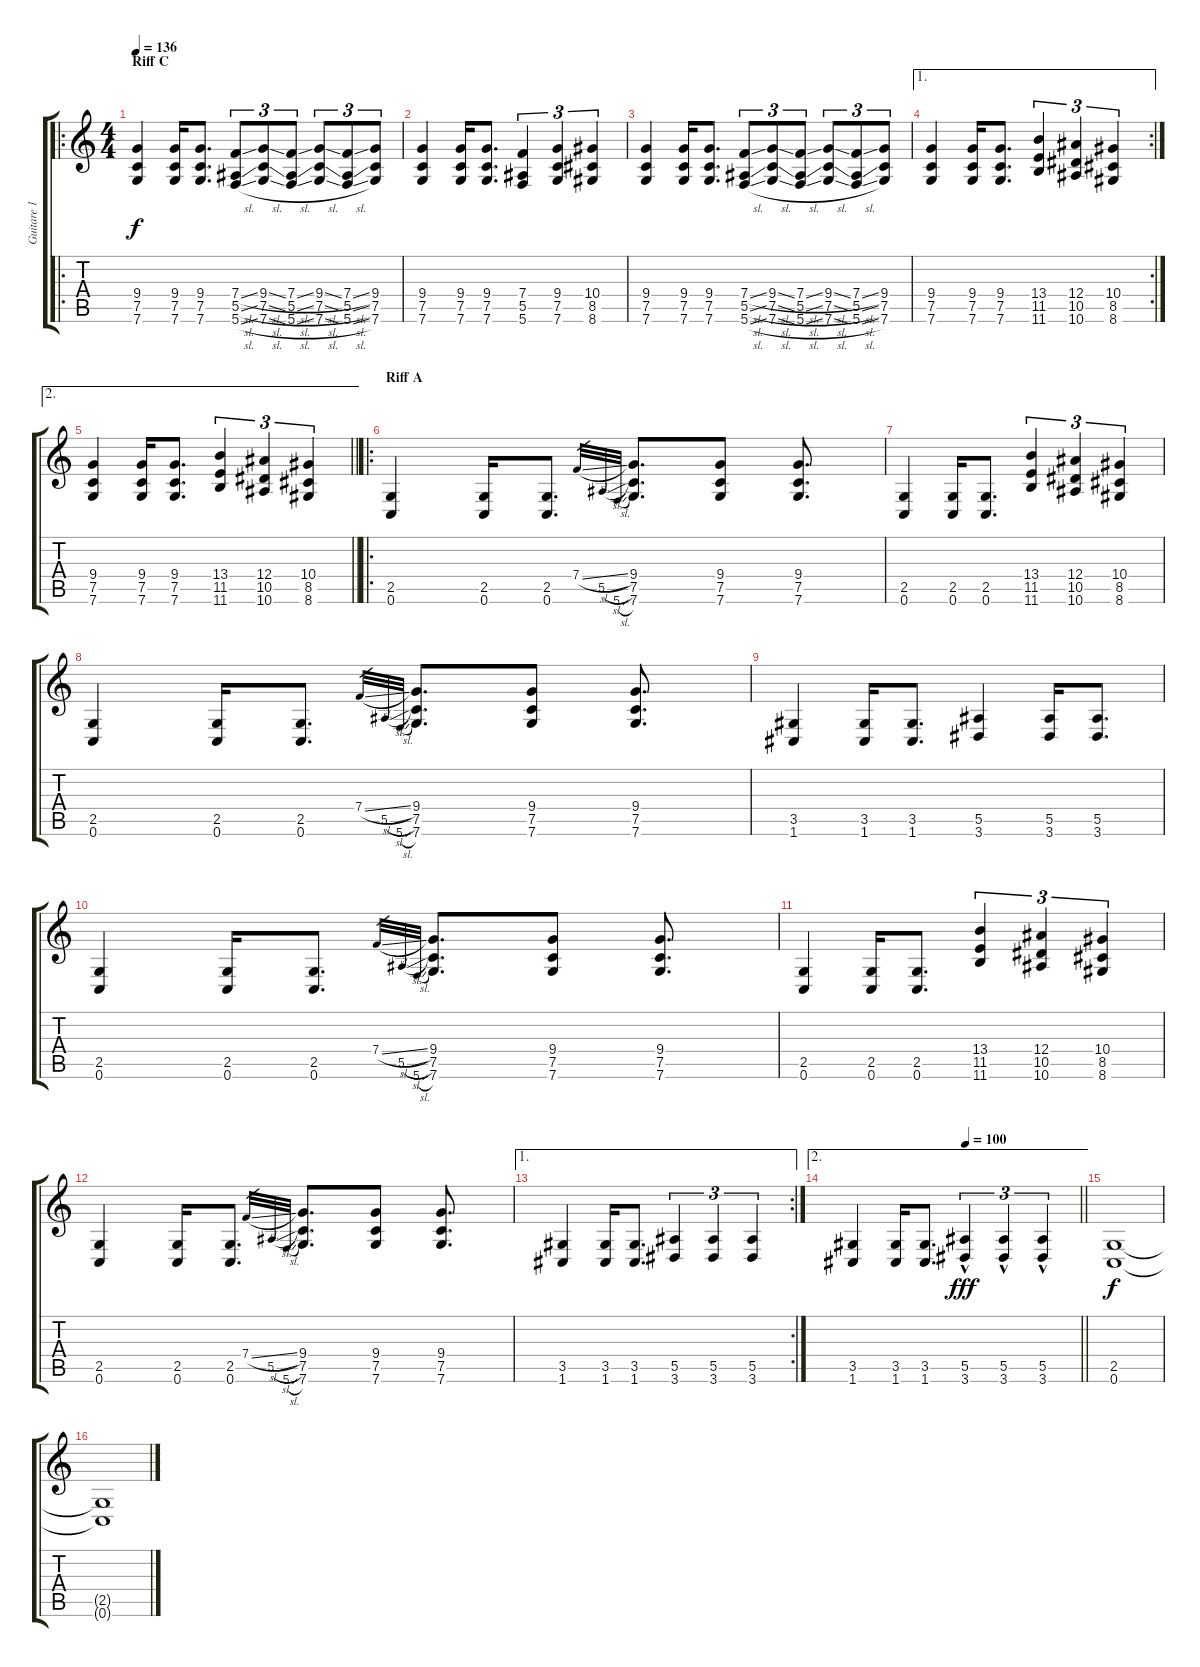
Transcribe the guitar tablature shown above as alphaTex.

\track ("Guitare 1" "Guitare 1") {instrument distortionguitar}
\staff {score tabs}
\tuning (C4 G3 Eb3 Bb2 F2 C2) {hide}
\ro
\ts (4 4)
\section ("" "Riff C")
\tempo 136
\clef g2
\ks c
(9.4 7.5 7.6).4{dy f} (9.4 7.5 7.6).16 (9.4 7.5 7.6).8{d} (7.4{sl} 5.5{sl} 5.6{sl}).8{tu (3 2)} (9.4{sl} 7.5{sl} 7.6{sl}).8{tu (3 2)} (7.4{sl} 5.5{sl} 5.6{sl}).8{tu (3 2)} (9.4{sl} 7.5{sl} 7.6{sl}).8{tu (3 2)} (7.4{sl} 5.5{sl} 5.6{sl}).8{tu (3 2)} (9.4 7.5 7.6).8{tu (3 2)} |
(9.4 7.5 7.6).4 (9.4 7.5 7.6).16 (9.4 7.5 7.6).8{d} (7.4 5.5 5.6).4{tu (3 2)} (9.4 7.5 7.6).4{tu (3 2)} (10.4 8.5 8.6).4{tu (3 2)} |
(9.4 7.5 7.6).4 (9.4 7.5 7.6).16 (9.4 7.5 7.6).8{d} (7.4{sl} 5.5{sl} 5.6{sl}).8{tu (3 2)} (9.4{sl} 7.5{sl} 7.6{sl}).8{tu (3 2)} (7.4{sl} 5.5{sl} 5.6{sl}).8{tu (3 2)} (9.4{sl} 7.5{sl} 7.6{sl}).8{tu (3 2)} (7.4{sl} 5.5{sl} 5.6{sl}).8{tu (3 2)} (9.4 7.5 7.6).8{tu (3 2)} |
\ae 1
\rc 2
(9.4 7.5 7.6).4 (9.4 7.5 7.6).16 (9.4 7.5 7.6).8{d} (13.4 11.5 11.6).4{tu (3 2)} (12.4 10.5 10.6).4{tu (3 2)} (10.4 8.5 8.6).4{tu (3 2)} |
\ae 2
\barLineRight lightlight
(9.4 7.5 7.6).4 (9.4 7.5 7.6).16 (9.4 7.5 7.6).8{d} (13.4 11.5 11.6).4{tu (3 2)} (12.4 10.5 10.6).4{tu (3 2)} (10.4 8.5 8.6).4{tu (3 2)} |
\ro
\section ("" "Riff A")
(2.5 0.6).4 (2.5 0.6).16 (2.5 0.6).8{d} 7.4{sl}.32{gr} 5.5{sl}.32{gr} 5.6{sl}.32{gr} (9.4 7.5 7.6).8{d} (9.4 7.5 7.6).8 (9.4 7.5 7.6).8{d} |
(2.5 0.6).4 (2.5 0.6).16 (2.5 0.6).8{d} (13.4 11.5 11.6).4{tu (3 2)} (12.4 10.5 10.6).4{tu (3 2)} (10.4 8.5 8.6).4{tu (3 2)} |
(2.5 0.6).4 (2.5 0.6).16 (2.5 0.6).8{d} 7.4{sl}.32{gr} 5.5{sl}.32{gr} 5.6{sl}.32{gr} (9.4 7.5 7.6).8{d} (9.4 7.5 7.6).8 (9.4 7.5 7.6).8{d} |
(3.5 1.6).4 (3.5 1.6).16 (3.5 1.6).8{d} (5.5 3.6).4 (5.5 3.6).16 (5.5 3.6).8{d} |
(2.5 0.6).4 (2.5 0.6).16 (2.5 0.6).8{d} 7.4{sl}.32{gr} 5.5{sl}.32{gr} 5.6{sl}.32{gr} (9.4 7.5 7.6).8{d} (9.4 7.5 7.6).8 (9.4 7.5 7.6).8{d} |
(2.5 0.6).4 (2.5 0.6).16 (2.5 0.6).8{d} (13.4 11.5 11.6).4{tu (3 2)} (12.4 10.5 10.6).4{tu (3 2)} (10.4 8.5 8.6).4{tu (3 2)} |
(2.5 0.6).4 (2.5 0.6).16 (2.5 0.6).8{d} 7.4{sl}.32{gr} 5.5{sl}.32{gr} 5.6{sl}.32{gr} (9.4 7.5 7.6).8{d} (9.4 7.5 7.6).8 (9.4 7.5 7.6).8{d} |
\ae 1
\rc 2
(3.5 1.6).4 (3.5 1.6).16 (3.5 1.6).8{d} (5.5 3.6).4{tu (3 2)} (5.5 3.6).4{tu (3 2)} (5.5 3.6).4{tu (3 2)} |
\ae 2
\tempo (100 0.5)
\barLineRight lightlight
(3.5 1.6).4 (3.5 1.6).16 (3.5 1.6).8{d} (5.5{hac} 3.6{hac}).4{tu (3 2) dy fff} (5.5{hac} 3.6{hac}).4{tu (3 2)} (5.5{hac} 3.6{hac}).4{tu (3 2)} |
(2.5 0.6).1{dy f} |
(2.5{t} 0.6{t}).1
